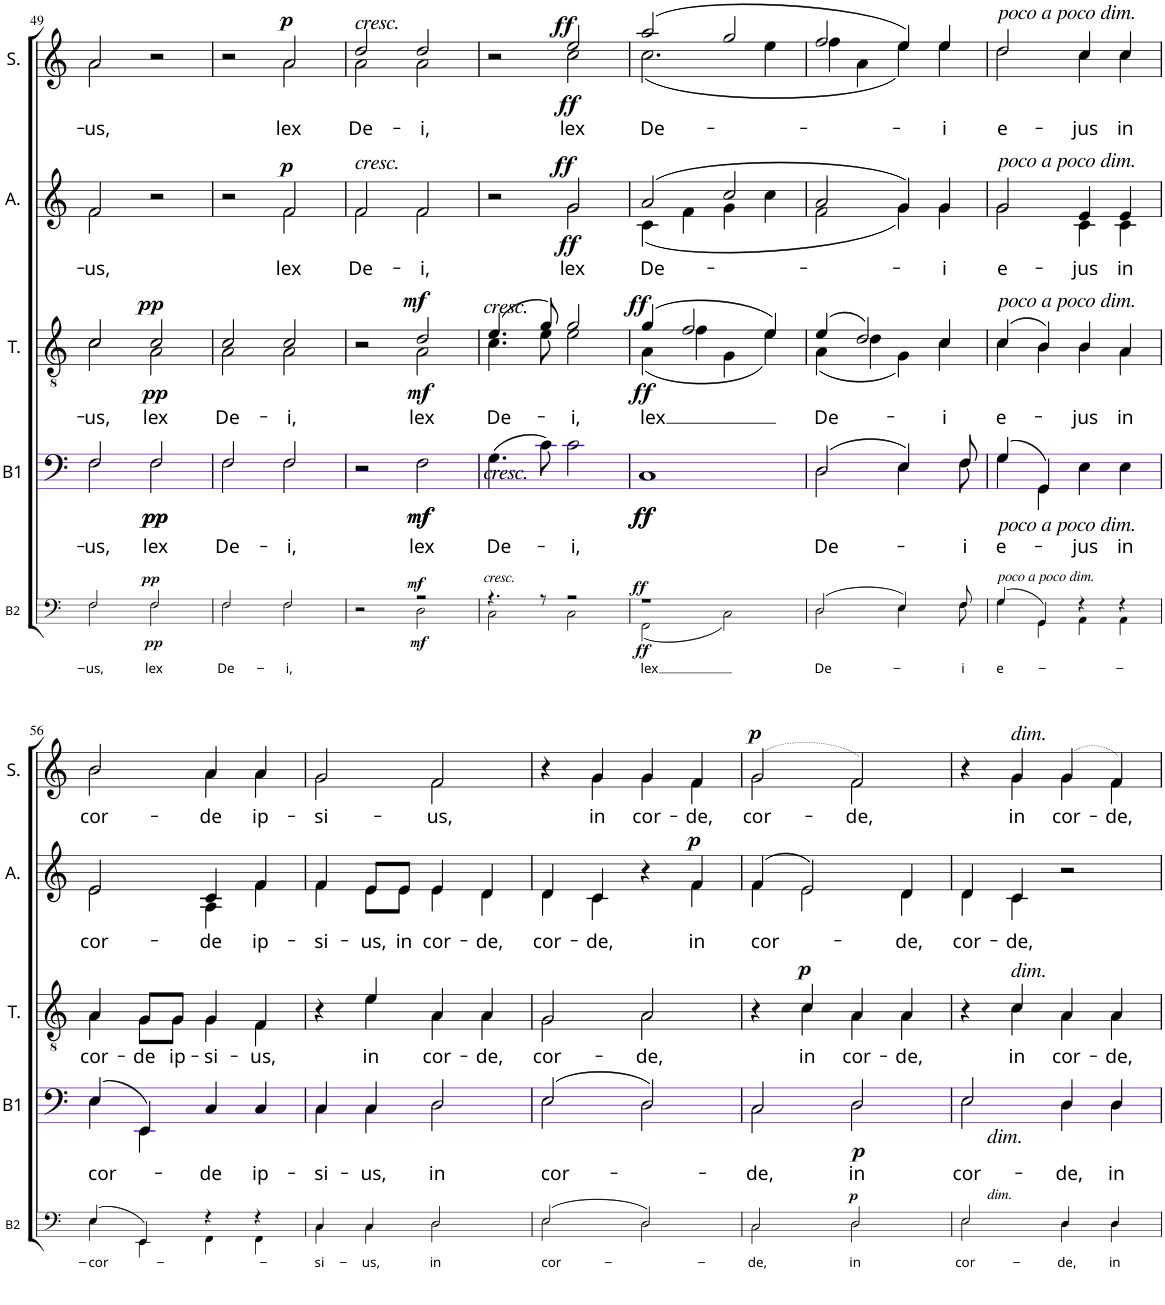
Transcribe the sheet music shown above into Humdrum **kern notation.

**kern	**text	**dynam	**kern	**text	**dynam	**kern	**text	**dynam	**kern	**text	**dynam	**kern	**text	**dynam
*part5	*part5	*part5	*part4	*part4	*part4	*part3	*part3	*part3	*part2	*part2	*part2	*part1	*part1	*part1
*staff5	*staff5	*staff5	*staff4	*staff4	*staff4	*staff3	*staff3	*staff3	*staff2	*staff2	*staff2	*staff1	*staff1	*staff1
*I"Basse 2	*	*	*I"Basse 1	*	*	*I"Ténor	*	*	*I"Alto	*	*	*I"Soprano	*	*
*I'B2	*	*	*I'B1	*	*	*I'T.	*	*	*I'A.	*	*	*I'S.	*	*
!!LO:PB:g=z
*clefF4	*	*	*clefF4	*	*	*clefGv2	*	*	*clefG2	*	*	*clefG2	*	*
*k[]	*	*	*k[]	*	*	*k[]	*	*	*k[]	*	*	*k[]	*	*
*M2/2	*	*	*M2/2	*	*	*M2/2	*	*	*M2/2	*	*	*M2/2	*	*
*met(c|)	*	*	*met(c|)	*	*	*met(c|)	*	*	*met(c|)	*	*	*met(c|)	*	*
=49	=49	=49	=49	=49	=49	=49	=49	=49	=49	=49	=49	=49	=49	=49
!	!LO:LY:b	!	!	!LO:LY:b	!	!	!LO:LY:b	!	!	!LO:LY:b	!	!	!LO:LY:b	!
*^	*	*	*^	*	*	*^	*	*	*^	*	*	*^	*	*
2F/	2F\	-us,	.	2F/	2F\	-us,	.	2c/	2c\	-us,	.	2f/	2f\	-us,	.	2a/	2a\	-us,	.
!	!	!LO:LY:b	!LO:DY:a	!	!	!LO:LY:b	!	!	!	!LO:LY:b	!	!	!	!	!	!	!	!	!
!	!	!	!LO:DY:n=1:b	!	!	!	!LO:DY:b	!	!	!	!	!	!	!	!	!	!	!	!
!	!	!	!	!	!	!	!LO:DY:n=1:b	!	!	!	!LO:DY:a	!	!	!	!	!	!	!	!
!	!	!	!	!	!	!	!	!	!	!	!LO:DY:n=1:b	!	!	!	!	!	!	!	!
2F/	2F\	lex	pp pp	2F/	2F\	lex	pp pp	2c/	2A\	lex	pp pp	2r	2ryy	.	.	2r	2ryy	.	.
=50	=50	=50	=50	=50	=50	=50	=50	=50	=50	=50	=50	=50	=50	=50	=50	=50	=50	=50	=50
!	!	!LO:LY:b	!	!	!	!LO:LY:b	!	!	!	!LO:LY:b	!	!	!	!	!	!	!	!	!
2F/	2F\	De-	.	2F/	2F\	De-	.	2c/	2A\	De-	.	2r	2ryy	.	.	2r	2ryy	.	.
!	!	!LO:LY:b	!	!	!	!LO:LY:b	!	!	!	!LO:LY:b	!	!	!	!LO:LY:b	!LO:DY:a	!	!	!LO:LY:b	!LO:DY:a
2F/	2F\	-i,	.	2F/	2F\	-i,	.	2c/	2A\	-i,	.	2f/	2f\	lex	p	2a/	2a\	lex	p
=51	=51	=51	=51	=51	=51	=51	=51	=51	=51	=51	=51	=51	=51	=51	=51	=51	=51	=51	=51
!	!	!	!	!	!	!	!	!	!	!	!	!	!	!	!	!LO:TX:a:i:t=cresc.	!	!	!
!	!	!	!	!	!	!	!	!	!	!	!	!LO:TX:a:i:t=cresc.	!	!	!	!	!	!	!
!	!	!	!	!	!	!	!	!	!	!	!	!	!	!LO:LY:b	!	!	!	!LO:LY:b	!
2r	2ryy	.	.	2r	2ryy	.	.	2r	2ryy	.	.	2f/	2f\	De-	.	2dd/	2a\	De-	.
!	!	!	!LO:DY:a	!	!	!LO:LY:b	!	!	!	!LO:LY:b	!	!	!	!LO:LY:b	!	!	!	!LO:LY:b	!
!	!	!	!LO:DY:n=1:b	!	!	!	!LO:DY:b	!	!	!	!	!	!	!	!	!	!	!	!
!	!	!	!	!	!	!	!LO:DY:n=1:b	!	!	!	!LO:DY:a	!	!	!	!	!	!	!	!
!	!	!	!	!	!	!	!	!	!	!	!LO:DY:n=1:b	!	!	!	!	!	!	!	!
2r	2D\	.	mf mf	2F\	2ryy	lex	mf mf	2d/	2A\	lex	mf mf	2f/	2f\	-i,	.	2dd/	2a\	-i,	.
=52	=52	=52	=52	=52	=52	=52	=52	=52	=52	=52	=52	=52	=52	=52	=52	=52	=52	=52	=52
!	!	!	!	!	!	!	!	!LO:TX:a:i:t=cresc.	!	!	!	!	!	!	!	!	!	!	!
!	!	!	!	!LO:TX:b:i:t=cresc.	!	!	!	!	!	!	!	!	!	!	!	!	!	!	!
!LO:TX:a:i:t=cresc.	!	!	!	!	!	!	!	!	!	!	!	!	!	!	!	!	!	!	!
!	!	!	!	!	!	!LO:LY:b	!	!	!	!LO:LY:b	!	!	!	!	!	!	!	!	!
*	*	*	*	*v	*v	*	*	*	*	*	*	*	*	*	*	*	*	*	*
4.r	2C\	.	.	(4.G\	De-	.	(4.e/	4.c\	De-	.	2r	2ryy	.	.	2r	2ryy	.	.
8r	.	.	.	8c\)	.	.	8g/)	8e\	.	.	.	.	.	.	.	.	.	.
!	!	!	!	!	!LO:LY:b	!	!	!	!LO:LY:b	!	!	!	!LO:LY:b	!LO:DY:a	!	!	!LO:LY:b	!
!	!	!	!	!	!	!	!	!	!	!	!	!	!	!LO:DY:n=1:b	!	!	!	!LO:DY:a
!	!	!	!	!	!	!	!	!	!	!	!	!	!	!	!	!	!	!LO:DY:n=1:b
2r	2C\	.	.	2c\	-i,	.	2g/	2e\	-i,	.	2g/	2g\	lex	ff ff	2ee/	2cc\	lex	ff ff
=53	=53	=53	=53	=53	=53	=53	=53	=53	=53	=53	=53	=53	=53	=53	=53	=53	=53	=53
!	!	!LO:LY:b	!LO:DY:a	!	!	!	!	!	!LO:LY:b	!	!	!	!LO:LY:b	!	!	!	!LO:LY:b	!
!	!	!	!LO:DY:n=1:b	!	!	!LO:DY:b	!	!	!	!	!	!	!	!	!	!	!	!
!	!	!	!	!	!	!LO:DY:n=1:b	!	!	!	!LO:DY:a	!	!	!	!	!	!	!	!
!	!	!	!	!	!	!	!	!	!	!LO:DY:n=1:b	!	!	!	!	!	!	!	!
1r	(2FF\	lex	ff ff	1C	.	ff ff	(4g/	(4A\	lex	ff ff	(2a/	(4c\	De-	.	(2aa/	(2.cc\	De-	.
.	.	.	.	.	.	.	2f/	4f\	.	.	.	4f\	.	.	.	.	.	.
.	2C\)	.	.	.	.	.	.	4G\	.	.	2cc/	4g\	.	.	2gg/	.	.	.
.	.	.	.	.	.	.	4e/)	4e\)	.	.	.	4cc\	.	.	.	4ee\	.	.
=54	=54	=54	=54	=54	=54	=54	=54	=54	=54	=54	=54	=54	=54	=54	=54	=54	=54	=54
!	!	!LO:LY:b	!	!	!LO:LY:b	!	!	!	!LO:LY:b	!	!	!	!	!	!	!	!	!
*	*	*	*	*^	*	*	*	*	*	*	*	*	*	*	*	*	*	*
(2D/	2D\	De-	.	(2D/	2D\	De-	.	(4e/	(4A\	De-	.	2a/	2f\	.	.	2ff/	4ff\	.	.
.	.	.	.	.	.	.	.	2d/)	4d\	.	.	.	.	.	.	.	4a\	.	.
4.E/)	4.E\	.	.	4.E/)	4.E\	.	.	.	4G\)	.	.	4g/)	4g\)	.	.	4ee/)	4ee\)	.	.
!	!	!	!	!	!	!	!	!	!	!LO:LY:b	!	!	!	!LO:LY:b	!	!	!	!LO:LY:b	!
.	.	.	.	.	.	.	.	4c/	4c\	-i	.	4g/	4g\	-i	.	4ee/	4ee\	-i	.
!	!	!LO:LY:b	!	!	!	!LO:LY:b	!	!	!	!	!	!	!	!	!	!	!	!	!
8F/	8F\	-i	.	8F/	8F\	-i	.	.	.	.	.	.	.	.	.	.	.	.	.
=55	=55	=55	=55	=55	=55	=55	=55	=55	=55	=55	=55	=55	=55	=55	=55	=55	=55	=55	=55
!	!	!	!	!	!	!	!	!	!	!	!	!	!	!	!	!LO:TX:a:i:t=poco a poco dim.	!	!	!
!	!	!	!	!	!	!	!	!	!	!	!	!LO:TX:a:i:t=poco a poco dim.	!	!	!	!	!	!	!
!	!	!	!	!	!	!	!	!LO:TX:a:i:t=poco a poco dim.	!	!	!	!	!	!	!	!	!	!	!
!	!	!	!	!LO:TX:b:i:t=poco a poco dim.	!	!	!	!	!	!	!	!	!	!	!	!	!	!	!
!LO:TX:a:i:t=poco a poco dim.	!	!	!	!	!	!	!	!	!	!	!	!	!	!	!	!	!	!	!
!	!	!LO:LY:b	!	!	!	!LO:LY:b	!	!	!	!LO:LY:b	!	!	!	!LO:LY:b	!	!	!	!LO:LY:b	!
(4G/	4G\	e-	.	(4G/	4G\	e-	.	(4c/	4c\	e-	.	2g/	2g\	e-	.	2dd/	2dd\	e-	.
4GG/)	4GG\	.	.	4GG/)	4GG\	.	.	4B/)	4B\	.	.	.	.	.	.	.	.	.	.
!	!	!	!	!	!	!LO:LY:b	!	!	!	!LO:LY:b	!	!	!	!LO:LY:b	!	!	!	!LO:LY:b	!
4r	4AA\	.	.	4E\	2ryy	-jus	.	4B/	4B\	-jus	.	4e/	4c\	-jus	.	4cc/	4cc\	-jus	.
!	!	!	!	!	!	!LO:LY:b	!	!	!	!LO:LY:b	!	!	!	!LO:LY:b	!	!	!	!LO:LY:b	!
4r	4AA\	.	.	4E\	.	in	.	4A/	4A\	in	.	4e/	4c\	in	.	4cc/	4cc\	in	.
!!LO:LB:g=z	!!
=56	=56	=56	=56	=56	=56	=56	=56	=56	=56	=56	=56	=56	=56	=56	=56	=56	=56	=56	=56
!	!	!LO:LY:b	!	!	!	!LO:LY:b	!	!	!	!LO:LY:b	!	!	!	!LO:LY:b	!	!	!	!LO:LY:b	!
(4E/	4E\	cor-	.	(4E/	4E\	cor-	.	4A/	4A\	cor-	.	2e/	2e\	cor-	.	2b/	2b\	cor-	.
!	!	!	!	!	!	!	!	!	!	!LO:LY:b	!	!	!	!	!	!	!	!	!
4EE/)	4EE\	.	.	4EE/)	4EE\	.	.	8G/L	8G\L	-de	.	.	.	.	.	.	.	.	.
!	!	!	!	!	!	!	!	!	!	!LO:LY:b	!	!	!	!	!	!	!	!	!
.	.	.	.	.	.	.	.	8G/J	8G\J	ip-	.	.	.	.	.	.	.	.	.
!	!	!	!	!	!	!LO:LY:b	!	!	!	!LO:LY:b	!	!	!	!LO:LY:b	!	!	!	!LO:LY:b	!
4r	4FF\	.	.	4C/	2ryy	-de	.	4G/	4G\	-si-	.	4c/	4A\	-de	.	4a/	4a\	-de	.
!	!	!	!	!	!	!LO:LY:b	!	!	!	!LO:LY:b	!	!	!	!LO:LY:b	!	!	!	!LO:LY:b	!
4r	4FF\	.	.	4C/	.	ip-	.	4F/	4F\	-us,	.	4f/	4f\	ip-	.	4a/	4a\	ip-	.
=57	=57	=57	=57	=57	=57	=57	=57	=57	=57	=57	=57	=57	=57	=57	=57	=57	=57	=57	=57
!	!	!LO:LY:b	!	!	!	!LO:LY:b	!	!	!	!	!	!	!	!LO:LY:b	!	!	!	!LO:LY:b	!
4C/	4C\	-si-	.	4C/	4C\	-si-	.	4r	4ryy	.	.	4f/	4f\	-si-	.	2g/	2g\	-si-	.
!	!	!LO:LY:b	!	!	!	!LO:LY:b	!	!	!	!LO:LY:b	!	!	!	!LO:LY:b	!	!	!	!	!
4C/	4C\	-us,	.	4C/	4C\	-us,	.	4e/	4e\	in	.	8e/L	8e\L	-us,	.	.	.	.	.
!	!	!	!	!	!	!	!	!	!	!	!	!	!	!LO:LY:b	!	!	!	!	!
.	.	.	.	.	.	.	.	.	.	.	.	8e/J	8e\J	in	.	.	.	.	.
!	!	!LO:LY:b	!	!	!	!LO:LY:b	!	!	!	!LO:LY:b	!	!	!	!LO:LY:b	!	!	!	!LO:LY:b	!
2D/	2D\	in	.	2D/	2D\	in	.	4A/	4A\	cor-	.	4e/	4e\	cor-	.	2f/	2f\	-us,	.
!	!	!	!	!	!	!	!	!	!	!LO:LY:b	!	!	!	!LO:LY:b	!	!	!	!	!
.	.	.	.	.	.	.	.	4A/	4A\	-de,	.	4d/	4d\	-de,	.	.	.	.	.
=58	=58	=58	=58	=58	=58	=58	=58	=58	=58	=58	=58	=58	=58	=58	=58	=58	=58	=58	=58
!	!	!LO:LY:b	!	!	!	!LO:LY:b	!	!	!	!LO:LY:b	!	!	!	!LO:LY:b	!	!	!	!	!
(2E/	2E\	cor-	.	(2E/	2E\	cor-	.	2G/	2G\	cor-	.	4d/	4d\	cor-	.	4r	4ryy	.	.
!	!	!	!	!	!	!	!	!	!	!	!	!	!	!LO:LY:b	!	!	!	!LO:LY:b	!
.	.	.	.	.	.	.	.	.	.	.	.	4c/	4c\	-de,	.	4g/	4g\	in	.
!	!	!	!	!	!	!	!	!	!	!LO:LY:b	!	!	!	!	!	!	!	!LO:LY:b	!
2D/)	2D\	.	.	2D/)	2D\	.	.	2A/	2A\	-de,	.	4r	4ryy	.	.	4g/	4g\	cor-	.
!	!	!	!	!	!	!	!	!	!	!	!	!	!	!LO:LY:b	!LO:DY:a	!	!	!LO:LY:b	!
.	.	.	.	.	.	.	.	.	.	.	.	4f/	4f\	in	p	4f/	4f\	-de,	.
=59	=59	=59	=59	=59	=59	=59	=59	=59	=59	=59	=59	=59	=59	=59	=59	=59	=59	=59	=59
!	!	!LO:LY:b	!	!	!	!LO:LY:b	!	!	!	!	!	!	!	!LO:LY:b	!	!	!	!LO:LY:b	!LO:DY:a
2C/	2C\	-de,	.	2C/	2C\	-de,	.	4r	4ryy	.	.	(4f/	4f\	cor-	.	(2g/	2g\	cor-	p
!	!	!	!	!	!	!	!	!	!	!LO:LY:b	!LO:DY:a	!	!	!	!	!	!	!	!
.	.	.	.	.	.	.	.	4c/	4c\	in	p	2e/)	2e\	.	.	.	.	.	.
!	!	!LO:LY:b	!LO:DY:a	!	!	!LO:LY:b	!LO:DY:b	!	!	!LO:LY:b	!	!	!	!	!	!	!	!LO:LY:b	!
2D/	2D\	in	p	2D/	2D\	in	p	4A/	4A\	cor-	.	.	.	.	.	2f/)	2f\	-de,	.
!	!	!	!	!	!	!	!	!	!	!LO:LY:b	!	!	!	!LO:LY:b	!	!	!	!	!
.	.	.	.	.	.	.	.	4A/	4A\	-de,	.	4d/	4d\	-de,	.	.	.	.	.
=60	=60	=60	=60	=60	=60	=60	=60	=60	=60	=60	=60	=60	=60	=60	=60	=60	=60	=60	=60
!	!	!	!	!LO:TX:b:i:t=dim.	!	!	!	!	!	!	!	!	!	!	!	!	!	!	!
!LO:TX:a:i:t=dim.	!	!	!	!	!	!	!	!	!	!	!	!	!	!	!	!	!	!	!
!	!	!LO:LY:b	!	!	!	!LO:LY:b	!	!	!	!	!	!	!	!LO:LY:b	!	!	!	!	!
2E/	2E\	cor-	.	2E/	2E\	cor-	.	4r	4ryy	.	.	4d/	4d\	cor-	.	4r	4ryy	.	.
!	!	!	!	!	!	!	!	!	!	!	!	!	!	!	!	!LO:TX:a:i:t=dim.	!	!	!
!	!	!	!	!	!	!	!	!LO:TX:a:i:t=dim.	!	!	!	!	!	!	!	!	!	!	!
!	!	!	!	!	!	!	!	!	!	!LO:LY:b	!	!	!	!LO:LY:b	!	!	!	!LO:LY:b	!
.	.	.	.	.	.	.	.	4c/	4c\	in	.	4c/	4c\	-de,	.	4g/	4g\	in	.
!	!	!LO:LY:b	!	!	!	!LO:LY:b	!	!	!	!LO:LY:b	!	!	!	!	!	!	!	!LO:LY:b	!
4D/	4D\	-de,	.	4D/	4D\	-de,	.	4A/	4A\	cor-	.	2r	2ryy	.	.	(4g/	4g\	cor-	.
!	!	!LO:LY:b	!	!	!	!LO:LY:b	!	!	!	!LO:LY:b	!	!	!	!	!	!	!	!LO:LY:b	!
4D/	4D\	in	.	4D/	4D\	in	.	4A/	4A\	-de,	.	.	.	.	.	4f/)	4f\	-de,	.
*v	*v	*	*	*	*	*	*	*v	*v	*	*	*v	*v	*	*	*v	*v	*	*
*	*	*	*v	*v	*	*	*	*	*	*	*	*	*	*	*
=	=	=	=	=	=	=	=	=	=	=	=	=	=	=
*-	*-	*-	*-	*-	*-	*-	*-	*-	*-	*-	*-	*-	*-	*-
